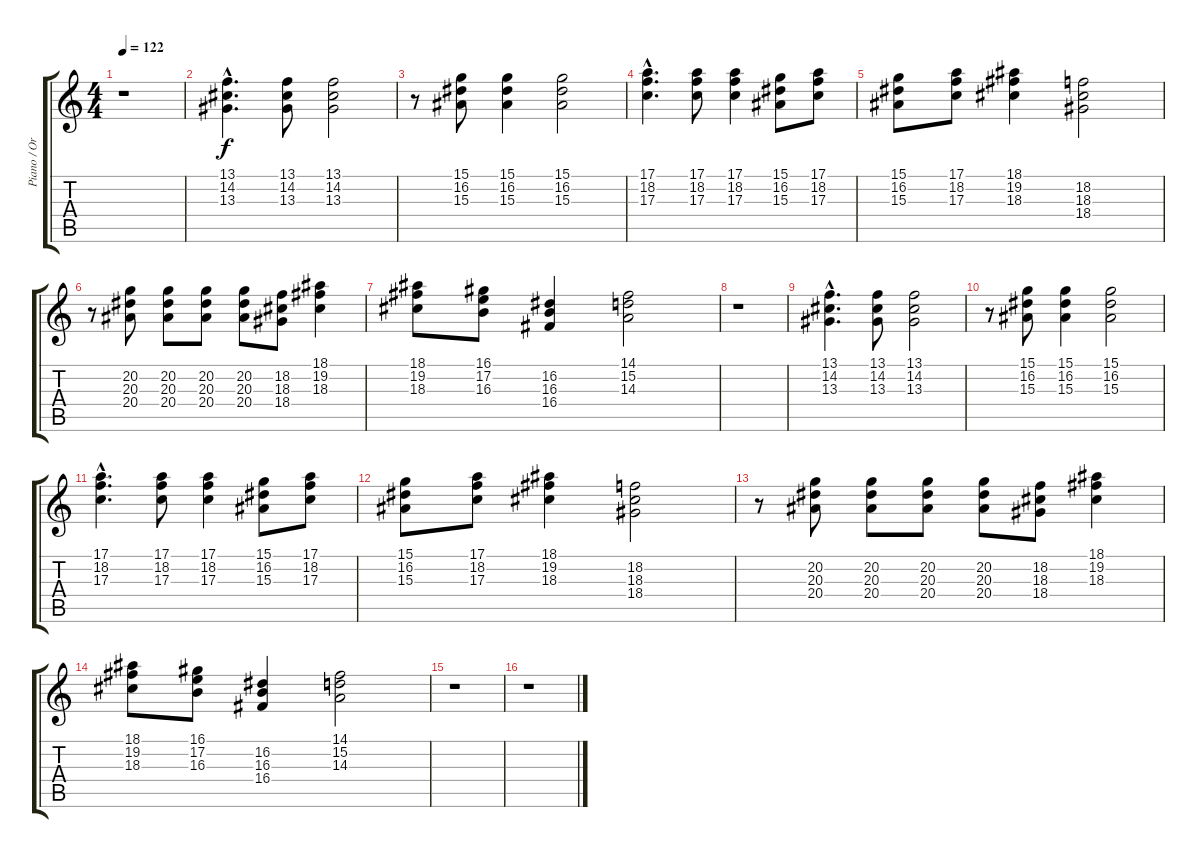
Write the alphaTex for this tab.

\track ("Piano / Organ" "Piano / Or") {instrument brightacousticpiano}
\staff {score tabs}
\tuning (E4 B3 G3 D3 A2 E2) {hide}
\ts (4 4)
\tempo 122
\clef g2
\ks c
r.1{dy f} |
(13.1{hac} 14.2{hac} 13.3{hac}).4{d instrument drawbarorgan} (13.1 14.2 13.3).8 (13.1 14.2 13.3).2 |
r.8 (15.1 16.2 15.3).8 (15.1 16.2 15.3).4 (15.1 16.2 15.3).2 |
(17.1{hac} 18.2{hac} 17.3{hac}).4{d instrument drawbarorgan} (17.1 18.2 17.3).8 (17.1 18.2 17.3).4 (15.1 16.2 15.3).8 (17.1 18.2 17.3).8 |
(15.1 16.2 15.3).8{instrument drawbarorgan} (17.1 18.2 17.3).8 (18.1 19.2 18.3).4 (18.2 18.3 18.4).2 |
r.8 (20.2 20.3 20.4).8{instrument drawbarorgan} (20.2 20.3 20.4).8 (20.2 20.3 20.4).8 (20.2 20.3 20.4).8 (18.2 18.3 18.4).8 (18.1 19.2 18.3).4 |
(18.1 19.2 18.3).8{instrument drawbarorgan} (16.1 17.2 16.3).8 (16.2 16.3 16.4).4 (14.1 15.2 14.3).2 |
r.1 |
(13.1{hac} 14.2{hac} 13.3{hac}).4{d instrument drawbarorgan} (13.1 14.2 13.3).8 (13.1 14.2 13.3).2 |
r.8 (15.1 16.2 15.3).8{instrument drawbarorgan} (15.1 16.2 15.3).4 (15.1 16.2 15.3).2 |
(17.1{hac} 18.2{hac} 17.3{hac}).4{d} (17.1 18.2 17.3).8 (17.1 18.2 17.3).4 (15.1 16.2 15.3).8 (17.1 18.2 17.3).8 |
(15.1 16.2 15.3).8{instrument drawbarorgan} (17.1 18.2 17.3).8 (18.1 19.2 18.3).4 (18.2 18.3 18.4).2 |
r.8 (20.2 20.3 20.4).8{instrument drawbarorgan} (20.2 20.3 20.4).8 (20.2 20.3 20.4).8 (20.2 20.3 20.4).8 (18.2 18.3 18.4).8 (18.1 19.2 18.3).4 |
(18.1 19.2 18.3).8{instrument drawbarorgan} (16.1 17.2 16.3).8 (16.2 16.3 16.4).4 (14.1 15.2 14.3).2 |
r.1{instrument brightacousticpiano} |
r.1
